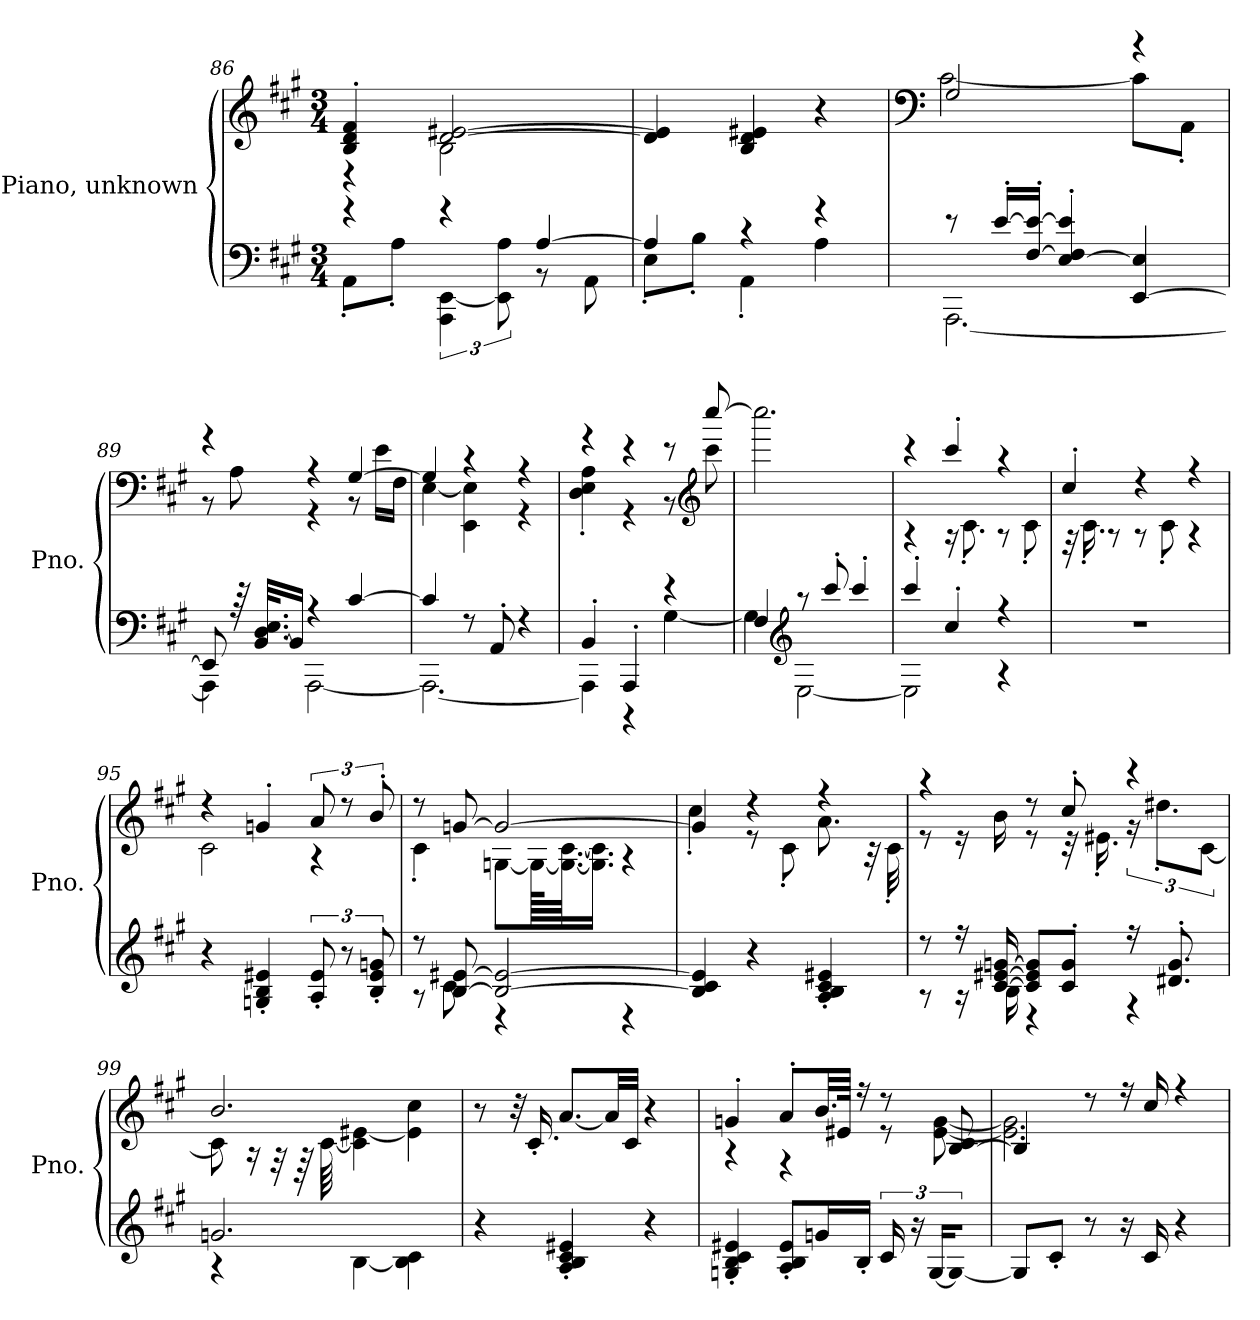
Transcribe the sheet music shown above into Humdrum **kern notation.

**kern	**kern
*part1	*part1
*staff2	*staff1
*I"Piano, unknown	*
*I'Pno.	*
*clefF4	*clefG2
*k[f#c#g#]	*k[f#c#g#]
*M3/4	*M3/4
=86	=86
*^	*^
4r	8AA'\L	4B/' 4d/' 4f#/'	4r
.	8A'\J	.	.
4r	6AAA\ [6EE\	[2d/ [2e#X/	2B\
.	12EE\] 12A\	.	.
[4A/	8r	.	.
.	8AA\	.	.
*	*	*v	*v
=87	=87	=87
4A/]	8E'\L	4d/] 4e#/]
.	8B'\J	.
4r	4AA'\	4B/ 4d/ 4e#X/
4r	4A\	4r
=88	=88	=88
*	*	*clefF4
*	*	*^
8r	[2.AAA\	2G#/	[2c#\
[16e'/LL	.	.	.
[16F#/' 16e/_'JJ	.	.	.
[4E/' 4F#/]' 4e/]'	.	.	.
[4EE/ 4E/]	.	4r	8c#\L]
.	.	.	8AA'\J
=89	=89	=89	=89
8EE/]	4AAA\]	4r	8r
64r	.	.	8A\
[32.BB/ 32.D/ 32.E/KLL	.	.	.
16BB/JJ]	.	.	.
4r	[2AAA\	4r	4r
[4c#/	.	[4G#/	8r
.	.	.	16e\LL
.	.	.	16F#\JJ
!!LO:LB:g=z	!!
=90	=90	=90	=90
4c#/]	2.AAA\_	4G#/]	[4E\
8r	.	4r	4EE\ 4E\]
8AA'/	.	.	.
4r	.	4r	4r
=91	=91	=91	=91
4BB'/	4AAA\]	4r	4D\' 4E\' 4A\'
4AAA'/	4r	4r	4r
4r	[4G#\	8r	8r
*	*	*clefG2	*
.	.	[8cccc#/	8ccc#\
*	*	*v	*v
=92	=92	=92
4F#/	4G#\]	2.cccc#\]
*clefG2	*	*
8r	[2E\	.
8ccc#'/	.	.
4ccc#'/	.	.
=93	=93	=93
*	*	*^
4ccc#'/	2E\]	4r	4r
4cc#'/	.	4ccc#'/	16r
.	.	.	8.c#'\
4r	4r	4r	8r
.	.	.	8c#'\
*v	*v	*	*
=94	=94	=94
2.r	4cc#'/	32r
.	.	16.c#'\
.	.	8r
.	4r	8r
.	.	8c#'\
.	4r	4r
=95	=95	=95
4r	4r	2c#\
4Gn/' 4B/' 4e#X/'	4gn'/	.
12A/' 12e#/'	12a/	4r
12r	12r	.
12B/' 12e#/' 12gn/'	12b'/	.
!!LO:LB:g=z	!!
=96	=96	=96
*^	*	*
8r	8r	8r	4c#'\
[8B/ [8e#X/	8c#\	[8gn/	.
2B/_ 2e#/_	4r	2g/_	[8Gn\L
.	.	.	128G\KLLL_
.	.	.	64.G\_ [64.c#\JJ
.	.	.	16.G\] 16.c#\]JJ
.	4r	.	4r
*v	*v	*	*
=97	=97	=97
4B/] 4c#/ 4e#/]	4g/]	4cc#'\
4r	4r	8r
.	.	8c#'\
4A/' 4B/' 4c#/' 4e#X/'	4r	8.a\
.	.	32r
.	.	32c#'\
=98	=98	=98
*^	*	*
8r	8r	4r	8r
16r	16r	.	16r
[16c#/ [16e#X/ [16gn/	16B\	.	16b\
8c#/] 8e#/] 8g/]L	4r	8r	8r
8c#/' 8g/'J	.	8cc#'/	32r
.	.	.	16.e#X'\
16r	4r	4r	24r
.	.	.	12.dd#X'\L
8.d#X/' 8.g/'	.	.	.
.	.	.	[12c#\J
!!LO:LB:g=z	!!
=99	=99	=99	=99
2.gn/	4r	2.b/	8c#\]
.	.	.	16r
.	.	.	32r
.	.	.	64r
.	.	.	[64c#\
.	[4B\	.	4c#\] [4e#X\
.	4B\] 4c#\	.	4e#\] 4cc#\
*v	*v	*	*
*	*v	*v
=100	=100
4r	8r
.	32r
.	16.c#'/
4A/' 4B/' 4c#/' 4e#X/'	[8.a/L
.	32a/LL]
.	32c#/JJJ
4r	4r
=101	=101
*	*^
4Gn/' 4B/' 4c#/' 4e#X/'	4gn'/	4r
8A/' 8B/' 8e#/'L	8a'/L	4r
16gn/L	32.b/LL	.
.	64e#X/JJJk	.
16B'/JJ	16r	.
24c#/	8r	8r
24r	.	.
[24G/KL	.	.
8G/J_	[8B/ 8c#/	[8e#\ [8g\
=102	=102	=102
8G/L]	4B/]	2.e#\] 2.g\]
8c#'/J	.	.
8r	8r	.
16r	16r	.
16c#/	16cc#/	.
4r	4r	.
*	*v	*v
=	=
*-	*-
